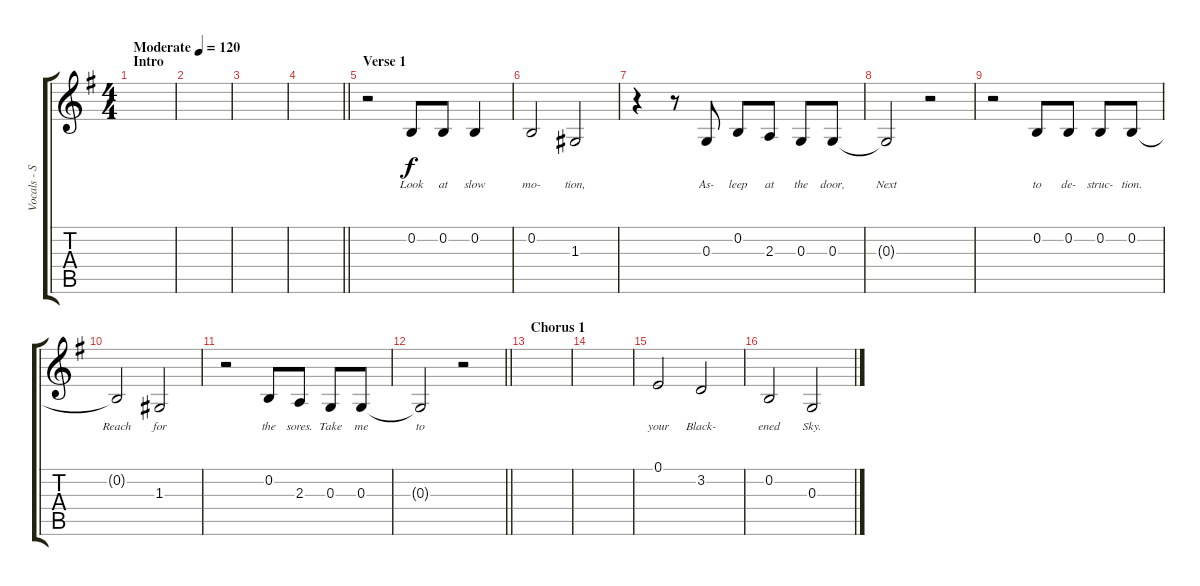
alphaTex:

\track ("Vocals - Simon Neil" "Vocals - S") {instrument altosax}
\staff {score tabs}
\tuning (E4 B3 G3 D3 A2 E2) {hide}
\ts (4 4)
\section ("" "Intro")
\tempo (120 "Moderate")
\clef g2
\ks eminor
|
|
|
\barLineRight lightlight
|
\section ("" "Verse 1")
r.2 0.2.8{lyrics (0 "Look") lyrics (1 "") lyrics (2 "") lyrics (3 "") lyrics (4 "")} 0.2.8{lyrics (0 "at") lyrics (1 "") lyrics (2 "") lyrics (3 "") lyrics (4 "")} 0.2.4{lyrics (0 "slow") lyrics (1 "") lyrics (2 "") lyrics (3 "") lyrics (4 "")} |
0.2.2{lyrics (0 "mo-") lyrics (1 "") lyrics (2 "") lyrics (3 "") lyrics (4 "")} 1.3.2{lyrics (0 "tion,") lyrics (1 "") lyrics (2 "") lyrics (3 "") lyrics (4 "")} |
r.4 r.8 0.3.8{lyrics (0 "As-") lyrics (1 "") lyrics (2 "") lyrics (3 "") lyrics (4 "")} 0.2.8{lyrics (0 "leep") lyrics (1 "") lyrics (2 "") lyrics (3 "") lyrics (4 "")} 2.3.8{lyrics (0 "at") lyrics (1 "") lyrics (2 "") lyrics (3 "") lyrics (4 "")} 0.3.8{lyrics (0 "the") lyrics (1 "") lyrics (2 "") lyrics (3 "") lyrics (4 "")} 0.3.8{lyrics (0 "door,") lyrics (1 "") lyrics (2 "") lyrics (3 "") lyrics (4 "")} |
0.3{t}.2{lyrics (0 "Next") lyrics (1 "") lyrics (2 "") lyrics (3 "") lyrics (4 "")} r.2 |
r.2 0.2.8{lyrics (0 "to") lyrics (1 "") lyrics (2 "") lyrics (3 "") lyrics (4 "")} 0.2.8{lyrics (0 "de-") lyrics (1 "") lyrics (2 "") lyrics (3 "") lyrics (4 "")} 0.2.8{lyrics (0 "struc-") lyrics (1 "") lyrics (2 "") lyrics (3 "") lyrics (4 "")} 0.2.8{lyrics (0 "tion.") lyrics (1 "") lyrics (2 "") lyrics (3 "") lyrics (4 "")} |
0.2{t}.2{lyrics (0 "Reach") lyrics (1 "") lyrics (2 "") lyrics (3 "") lyrics (4 "")} 1.3.2{lyrics (0 "for") lyrics (1 "") lyrics (2 "") lyrics (3 "") lyrics (4 "")} |
r.2 0.2.8{lyrics (0 "the") lyrics (1 "") lyrics (2 "") lyrics (3 "") lyrics (4 "")} 2.3.8{lyrics (0 "sores.") lyrics (1 "") lyrics (2 "") lyrics (3 "") lyrics (4 "")} 0.3.8{lyrics (0 "Take") lyrics (1 "") lyrics (2 "") lyrics (3 "") lyrics (4 "")} 0.3.8{lyrics (0 "me") lyrics (1 "") lyrics (2 "") lyrics (3 "") lyrics (4 "")} |
\barLineRight lightlight
0.3{t}.2{lyrics (0 "to") lyrics (1 "") lyrics (2 "") lyrics (3 "") lyrics (4 "")} r.2 |
\section ("" "Chorus 1")
|
|
0.1.2{lyrics (0 "your") lyrics (1 "") lyrics (2 "") lyrics (3 "") lyrics (4 "")} 3.2.2{lyrics (0 "Black-") lyrics (1 "") lyrics (2 "") lyrics (3 "") lyrics (4 "")} |
0.2.2{lyrics (0 "ened") lyrics (1 "") lyrics (2 "") lyrics (3 "") lyrics (4 "")} 0.3.2{lyrics (0 "Sky.") lyrics (1 "") lyrics (2 "") lyrics (3 "") lyrics (4 "")}
